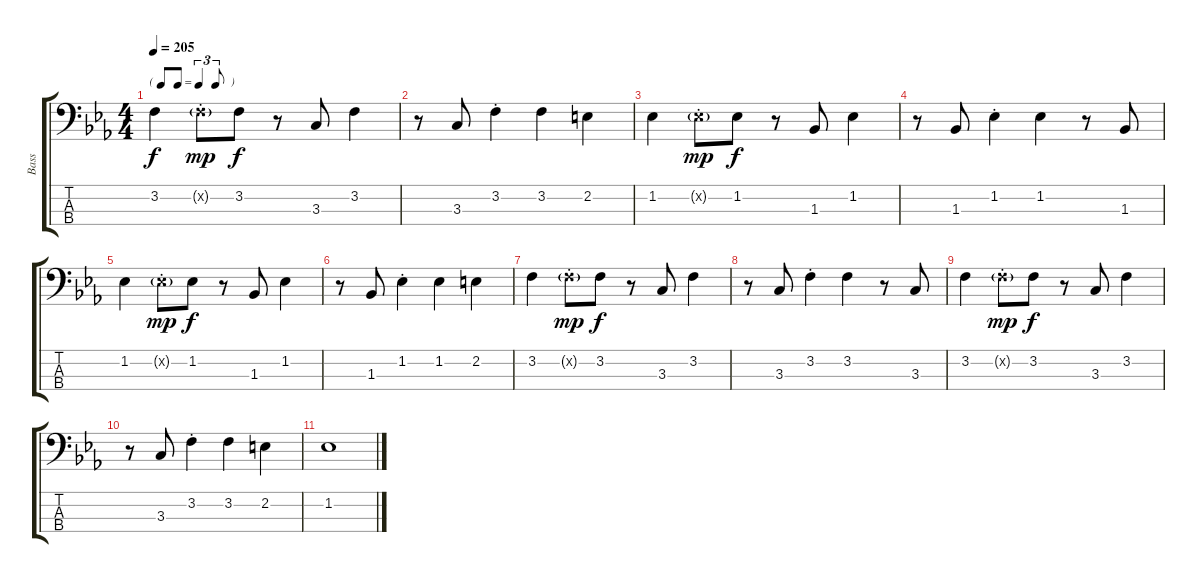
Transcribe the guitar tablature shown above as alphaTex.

\track ("Bass" "Bass") {instrument electricbassfinger}
\staff {score tabs}
\tuning (G2 D2 A1 E1) {hide}
\ts (4 4)
\tf triplet8th
\tempo 205
\clef f4
\ks eb
3.2.4{dy f} 3.2{g st x}.8{dy mp} 3.2.8{dy f} r.8 3.3.8 3.2.4 |
r.8 3.3.8 3.2{st}.4 3.2.4 2.2.4 |
1.2.4 1.2{g st x}.8{dy mp} 1.2.8{dy f} r.8 1.3.8 1.2.4 |
r.8 1.3.8 1.2{st}.4 1.2.4 r.8 1.3.8 |
1.2.4 1.2{g st x}.8{dy mp} 1.2.8{dy f} r.8 1.3.8 1.2.4 |
r.8 1.3.8 1.2{st}.4 1.2.4 2.2.4 |
3.2.4 3.2{g st x}.8{dy mp} 3.2.8{dy f} r.8 3.3.8 3.2.4 |
r.8 3.3.8 3.2{st}.4 3.2.4 r.8 3.3.8 |
3.2.4 3.2{g st x}.8{dy mp} 3.2.8{dy f} r.8 3.3.8 3.2.4 |
r.8 3.3.8 3.2{st}.4 3.2.4 2.2.4 |
1.2.1
